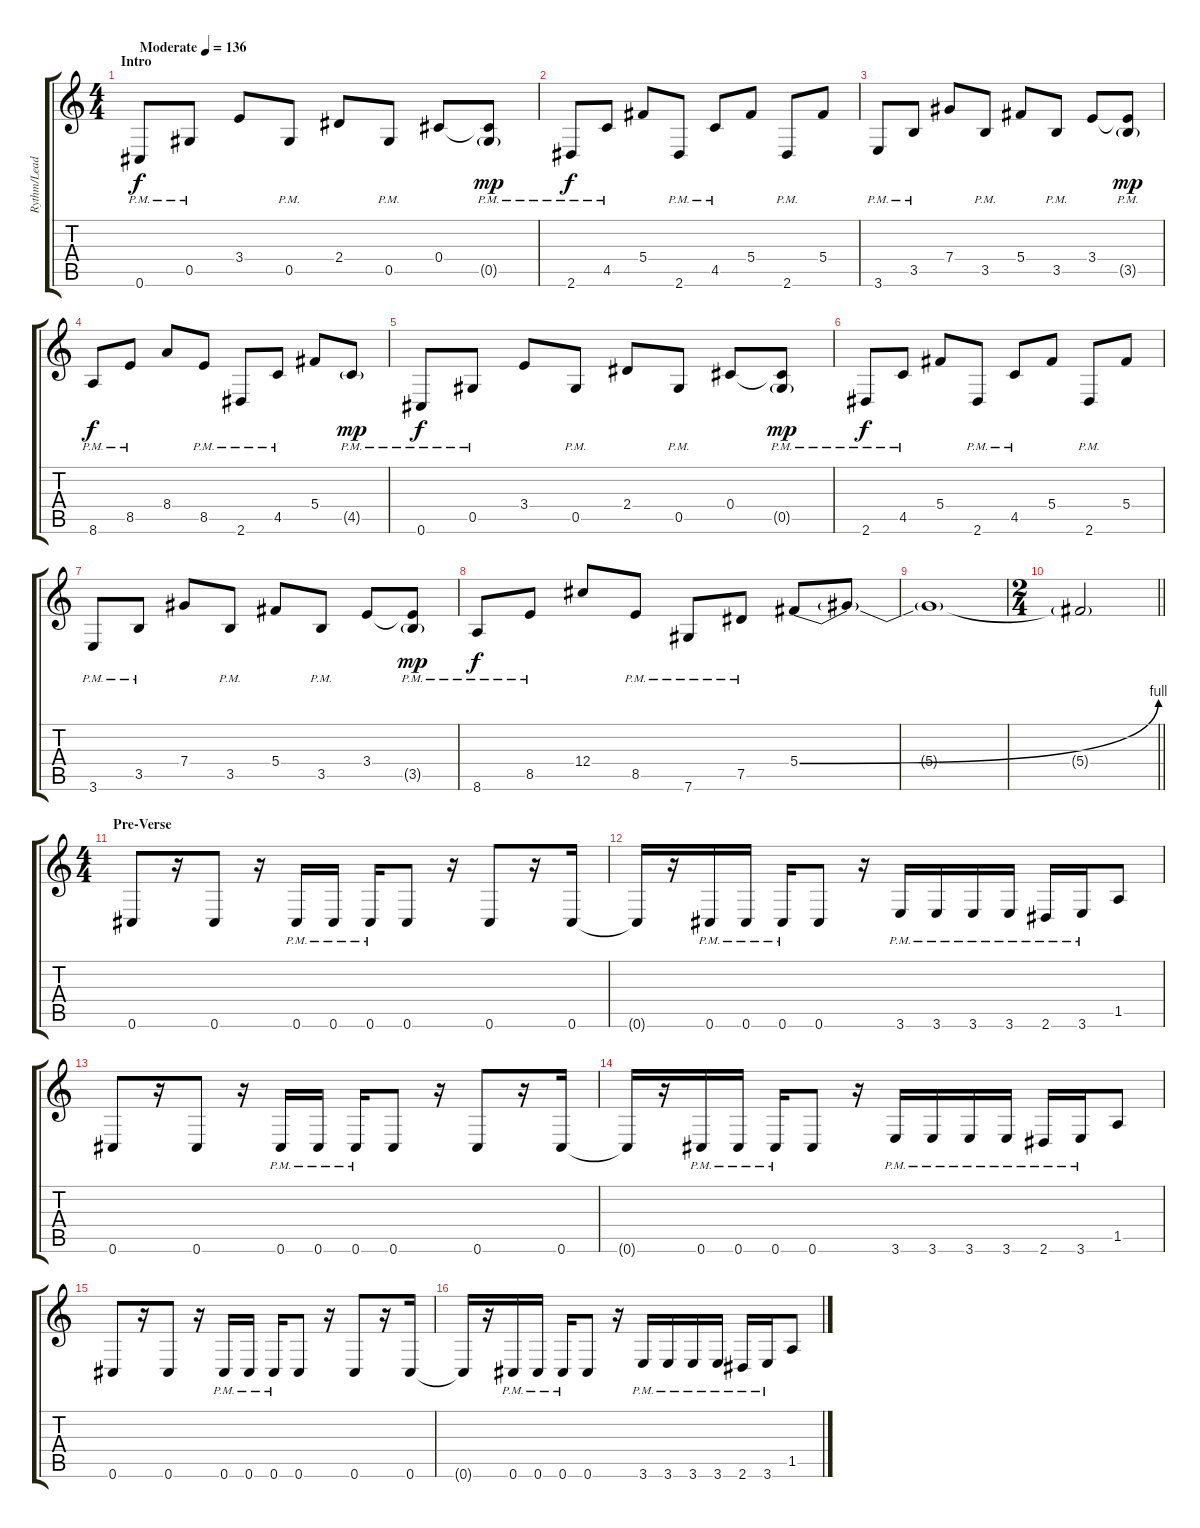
\track ("Rythm/Lead I" "Rythm/Lead") {instrument distortionguitar}
\staff {score tabs}
\tuning (Eb4 Bb3 Gb3 Db3 Ab2 Db2) {hide}
\ts (4 4)
\section ("" "Intro")
\tempo (136 "Moderate")
\clef g2
\ks c
0.6{pm}.8{dy f instrument distortionguitar} 0.5{pm}.8 3.4.8 0.5{pm}.8 2.4.8 0.5{pm}.8 0.4.8 (0.4{t} 0.5{g pm}).8{dy mp} |
2.6{pm}.8{dy f} 4.5{pm}.8 5.4.8 2.6{pm}.8 4.5{pm}.8 5.4.8 2.6{pm}.8 5.4.8 |
3.6{pm}.8 3.5{pm}.8 7.4.8 3.5{pm}.8 5.4.8 3.5{pm}.8 3.4.8 (3.4{t} 3.5{g pm}).8{dy mp} |
8.6{pm}.8{dy f} 8.5{pm}.8 8.4.8 8.5{pm}.8 2.6{pm}.8 4.5{pm}.8 5.4.8 4.5{g pm}.8{dy mp} |
0.6{pm}.8{dy f} 0.5{pm}.8 3.4.8 0.5{pm}.8 2.4.8 0.5{pm}.8 0.4.8 (0.4{t} 0.5{g pm}).8{dy mp} |
2.6{pm}.8{dy f} 4.5{pm}.8 5.4.8 2.6{pm}.8 4.5{pm}.8 5.4.8 2.6{pm}.8 5.4.8 |
3.6{pm}.8 3.5{pm}.8 7.4.8 3.5{pm}.8 5.4.8 3.5{pm}.8 3.4.8 (3.4{t} 3.5{g pm}).8{dy mp} |
8.6{pm}.8{dy f} 8.5{pm}.8 12.4.8 8.5{pm}.8 7.6{pm}.8 7.5{pm}.8 5.4{be (bend 0 0 60 4)}.8 5.4{t}.8 |
5.4{t}.1 |
\ts (2 4)
\barLineRight lightlight
5.4{t}.2 |
\ts (4 4)
\section ("" "Pre-Verse")
0.6.8 r.16 0.6.8 r.16 0.6{pm}.16 0.6{pm}.16 0.6{pm}.16 0.6.8 r.16 0.6.8 r.16 0.6.16 |
0.6{t}.16 r.16 0.6{pm}.16 0.6{pm}.16 0.6{pm}.16 0.6.8 r.16 3.6{pm}.16 3.6{pm}.16 3.6{pm}.16 3.6{pm}.16 2.6{pm}.16 3.6{pm}.16 1.5.8 |
0.6.8 r.16 0.6.8 r.16 0.6{pm}.16 0.6{pm}.16 0.6{pm}.16 0.6.8 r.16 0.6.8 r.16 0.6.16 |
0.6{t}.16 r.16 0.6{pm}.16 0.6{pm}.16 0.6{pm}.16 0.6.8 r.16 3.6{pm}.16 3.6{pm}.16 3.6{pm}.16 3.6{pm}.16 2.6{pm}.16 3.6{pm}.16 1.5.8 |
0.6.8 r.16 0.6.8 r.16 0.6{pm}.16 0.6{pm}.16 0.6{pm}.16 0.6.8 r.16 0.6.8 r.16 0.6.16 |
0.6{t}.16 r.16 0.6{pm}.16 0.6{pm}.16 0.6{pm}.16 0.6.8 r.16 3.6{pm}.16 3.6{pm}.16 3.6{pm}.16 3.6{pm}.16 2.6{pm}.16 3.6{pm}.16 1.5.8
